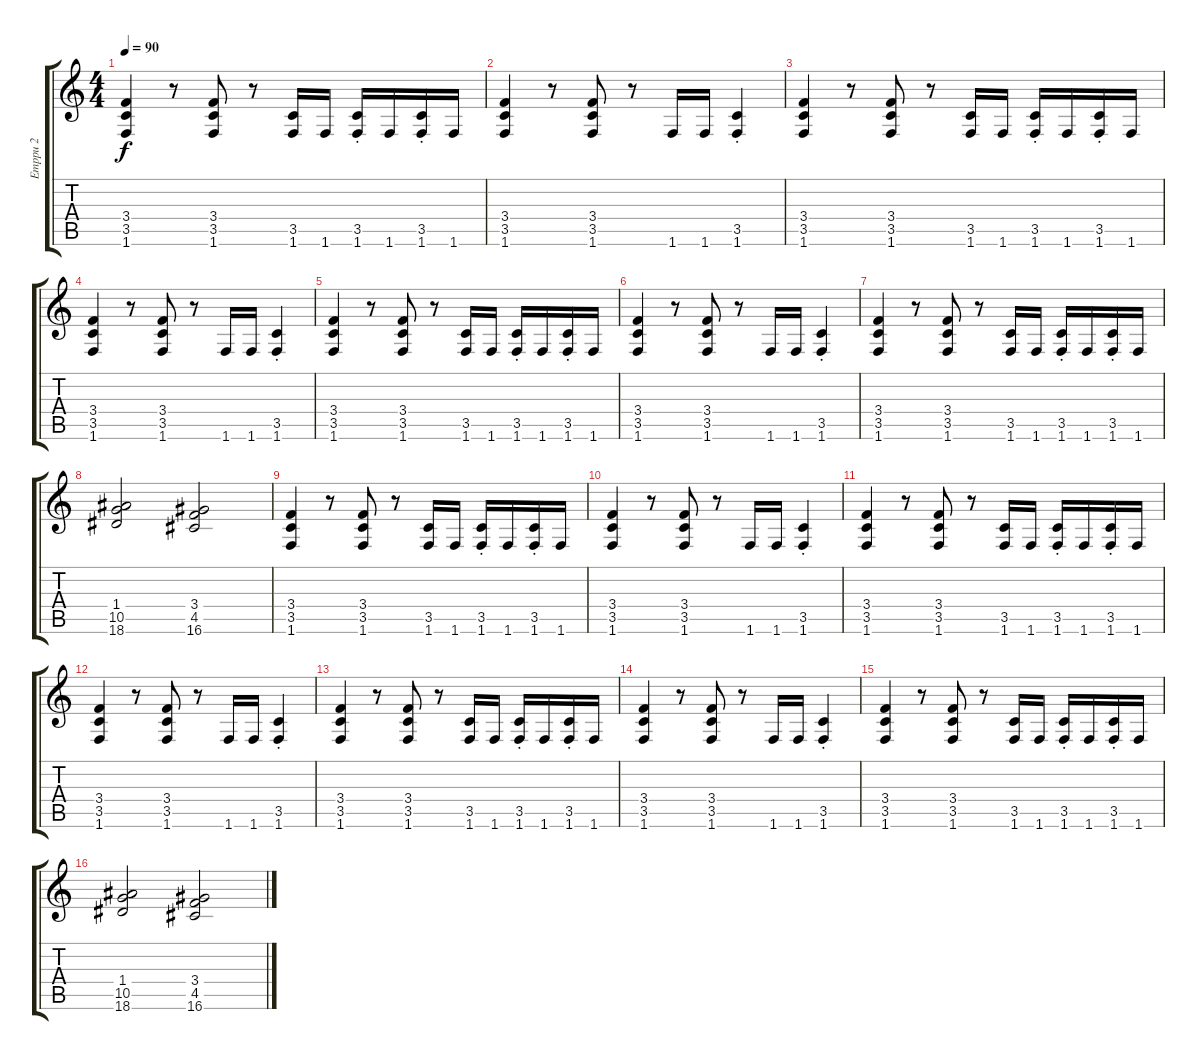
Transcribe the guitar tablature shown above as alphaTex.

\track ("Emppu 2" "Emppu 2") {instrument distortionguitar}
\staff {score tabs}
\tuning (E4 B3 G3 D3 A2 E2) {hide}
\ts (4 4)
\tempo 90
\clef g2
\ks c
(3.4 3.5 1.6).4{dy f} r.8 (3.4 3.5 1.6).8 r.8 (3.5 1.6).16 1.6.16 (3.5{st} 1.6).16 1.6.16 (3.5{st} 1.6).16 1.6.16 |
(3.4 3.5 1.6).4 r.8 (3.4 3.5 1.6).8 r.8 1.6.16 1.6.16 (3.5{st} 1.6).4 |
(3.4 3.5 1.6).4 r.8 (3.4 3.5 1.6).8 r.8 (3.5 1.6).16 1.6.16 (3.5{st} 1.6).16 1.6.16 (3.5{st} 1.6).16 1.6.16 |
(3.4 3.5 1.6).4 r.8 (3.4 3.5 1.6).8 r.8 1.6.16 1.6.16 (3.5{st} 1.6).4 |
(3.4 3.5 1.6).4 r.8 (3.4 3.5 1.6).8 r.8 (3.5 1.6).16 1.6.16 (3.5{st} 1.6).16 1.6.16 (3.5{st} 1.6).16 1.6.16 |
(3.4 3.5 1.6).4 r.8 (3.4 3.5 1.6).8 r.8 1.6.16 1.6.16 (3.5{st} 1.6).4 |
(3.4 3.5 1.6).4 r.8 (3.4 3.5 1.6).8 r.8 (3.5 1.6).16 1.6.16 (3.5{st} 1.6).16 1.6.16 (3.5{st} 1.6).16 1.6.16 |
(1.4 10.5 18.6).2 (3.4 4.5 16.6).2 |
(3.4 3.5 1.6).4 r.8 (3.4 3.5 1.6).8 r.8 (3.5 1.6).16 1.6.16 (3.5{st} 1.6).16 1.6.16 (3.5{st} 1.6).16 1.6.16 |
(3.4 3.5 1.6).4 r.8 (3.4 3.5 1.6).8 r.8 1.6.16 1.6.16 (3.5{st} 1.6).4 |
(3.4 3.5 1.6).4 r.8 (3.4 3.5 1.6).8 r.8 (3.5 1.6).16 1.6.16 (3.5{st} 1.6).16 1.6.16 (3.5{st} 1.6).16 1.6.16 |
(3.4 3.5 1.6).4 r.8 (3.4 3.5 1.6).8 r.8 1.6.16 1.6.16 (3.5{st} 1.6).4 |
(3.4 3.5 1.6).4 r.8 (3.4 3.5 1.6).8 r.8 (3.5 1.6).16 1.6.16 (3.5{st} 1.6).16 1.6.16 (3.5{st} 1.6).16 1.6.16 |
(3.4 3.5 1.6).4 r.8 (3.4 3.5 1.6).8 r.8 1.6.16 1.6.16 (3.5{st} 1.6).4 |
(3.4 3.5 1.6).4 r.8 (3.4 3.5 1.6).8 r.8 (3.5 1.6).16 1.6.16 (3.5{st} 1.6).16 1.6.16 (3.5{st} 1.6).16 1.6.16 |
(1.4 10.5 18.6).2 (3.4 4.5 16.6).2
